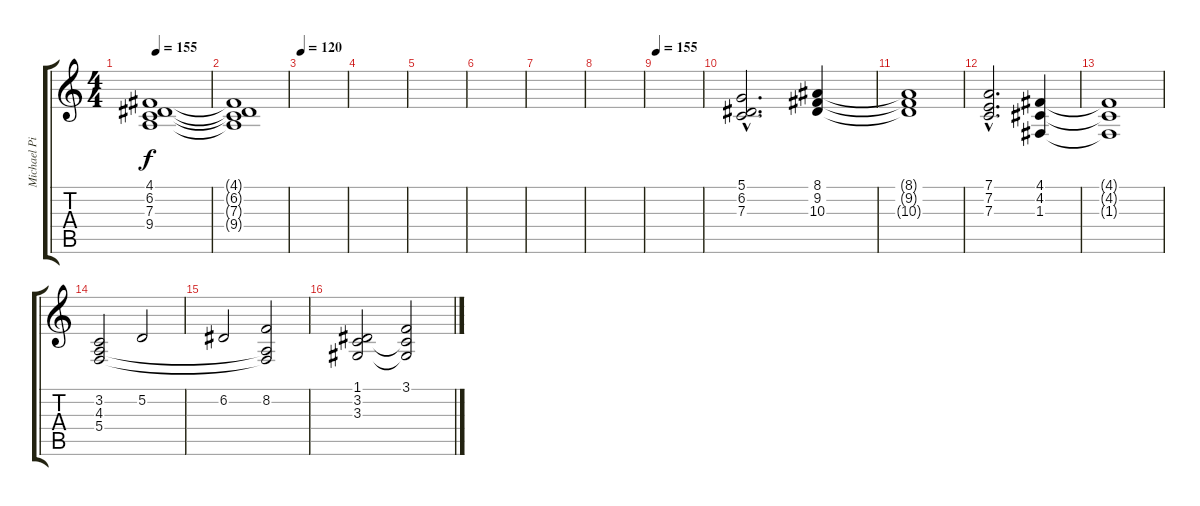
\track ("Michael Pinnella - CHOEURS" "Michael Pi") {instrument choiraahs}
\staff {score tabs}
\tuning (D4 A3 F3 C3 G2 D2) {hide}
\ts (4 4)
\tempo 155
\clef g2
\ks c
(4.1 6.2 7.3 9.4).1{dy f} |
(4.1{t} 6.2{t} 7.3{t} 9.4{t}).1 |
\tempo 120
|
|
|
|
|
|
\tempo 155
|
(5.1{hac} 6.2{hac} 7.3{hac}).2{d} (8.1 9.2 10.3).4 |
(8.1{t} 9.2{t} 10.3{t}).1 |
(7.1{hac} 7.2{hac} 7.3{hac}).2{d} (4.1 4.2 1.3).4 |
(4.1{t} 4.2{t} 1.3{t}).1 |
(3.2 4.3 5.4).2 5.2.2 |
6.2.2 (8.2 4.3{t} 5.4{t}).2 |
(1.1 3.2 3.3).2 (3.1 3.2{t} 3.3{t}).2
